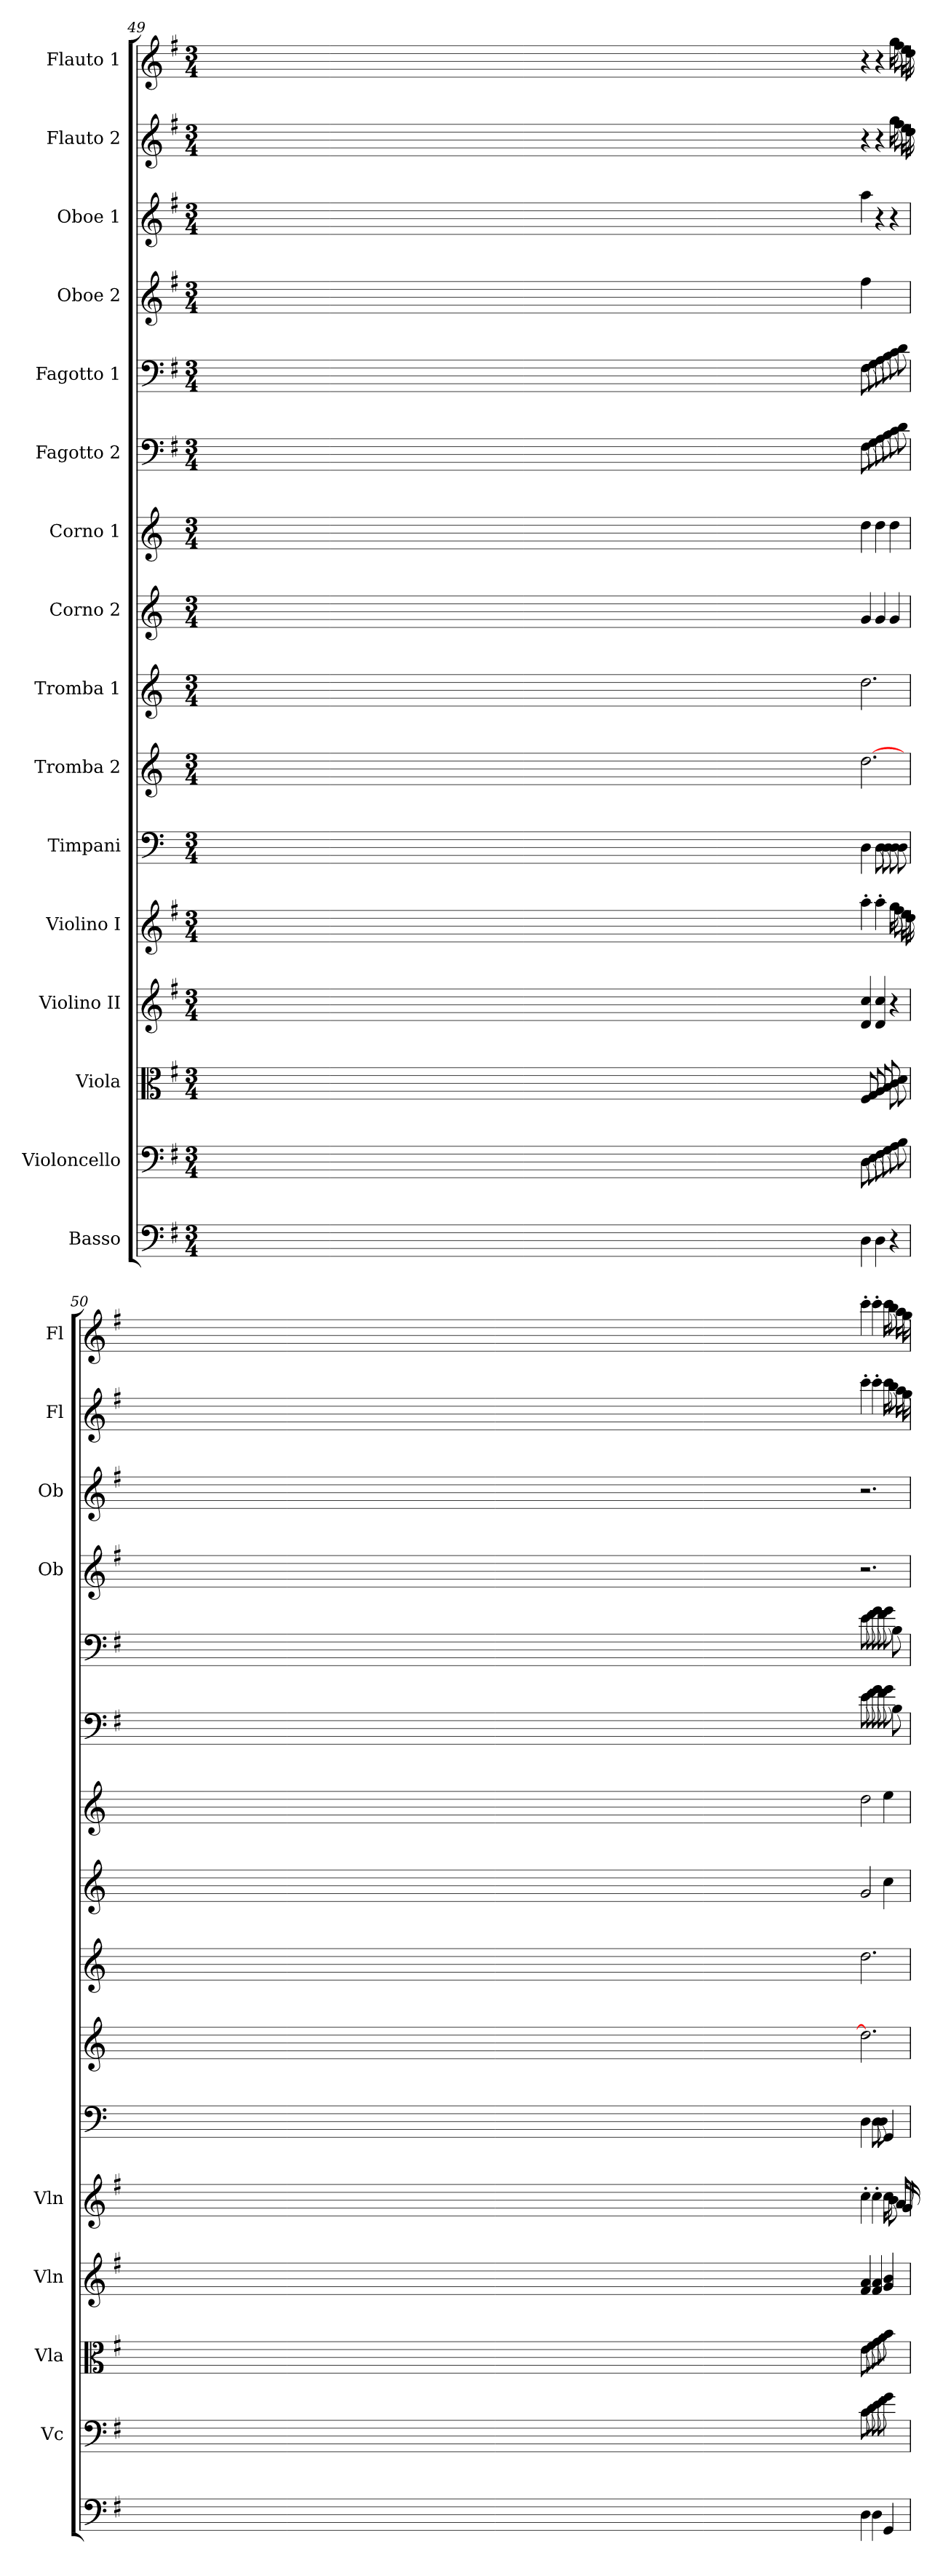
**kern	**kern	**kern	**kern	**kern	**kern	**kern	**kern	**kern	**kern	**kern	**kern	**kern	**kern	**kern	**kern
*part16	*part15	*part14	*part13	*part12	*part11	*part10	*part9	*part8	*part7	*part6	*part5	*part4	*part3	*part2	*part1
*staff16	*staff15	*staff14	*staff13	*staff12	*staff11	*staff10	*staff9	*staff8	*staff7	*staff6	*staff5	*staff4	*staff3	*staff2	*staff1
*I"Basso	*I"Violoncello	*I"Viola	*I"Violino II	*I"Violino I	*I"Timpani	*I"Tromba 2	*I"Tromba 1	*I"Corno 2	*I"Corno 1	*I"Fagotto 2	*I"Fagotto 1	*I"Oboe 2	*I"Oboe 1	*I"Flauto 2	*I"Flauto 1
*	*I'Vc	*I'Vla	*I'Vln	*I'Vln	*	*	*	*	*	*	*	*I'Ob	*I'Ob	*I'Fl	*I'Fl
*clefF4	*clefF4	*clefC3	*clefG2	*clefG2	*clefF4	*clefG2	*clefG2	*clefG2	*clefG2	*clefF4	*clefF4	*clefG2	*clefG2	*clefG2	*clefG2
*ITrd7c12	*	*	*	*	*	*ITrd1c2	*ITrd1c2	*ITrd3c5	*ITrd3c5	*	*	*	*	*	*
*k[f#]	*k[f#]	*k[f#]	*k[f#]	*k[f#]	*	*	*	*	*	*k[f#]	*k[f#]	*k[f#]	*k[f#]	*k[f#]	*k[f#]
*M3/4	*M3/4	*M3/4	*M3/4	*M3/4	*M3/4	*M3/4	*M3/4	*M3/4	*M3/4	*M3/4	*M3/4	*M3/4	*M3/4	*M3/4	*M3/4
=49	=49	=49	=49	=49	=49	=49	=49	=49	=49	=49	=49	=49	=49	=49	=49
1ryy	1ryy	1ryy	1ryy	1ryy	1ryy	1ryy	1ryy	1ryy	1ryy	1ryy	1ryy	1ryy	1ryy	1ryy	1ryy
1ryy	1ryy	1ryy	1ryy	1ryy	1ryy	1ryy	1ryy	1ryy	1ryy	1ryy	1ryy	1ryy	1ryy	1ryy	1ryy
1ryy	1ryy	1ryy	1ryy	1ryy	1ryy	1ryy	1ryy	1ryy	1ryy	1ryy	1ryy	1ryy	1ryy	1ryy	1ryy
1ryy	1ryy	1ryy	1ryy	1ryy	1ryy	1ryy	1ryy	1ryy	1ryy	1ryy	1ryy	1ryy	1ryy	1ryy	1ryy
1ryy	1ryy	1ryy	1ryy	1ryy	1ryy	1ryy	1ryy	1ryy	1ryy	1ryy	1ryy	1ryy	1ryy	1ryy	1ryy
1ryy	1ryy	1ryy	1ryy	1ryy	1ryy	1ryy	1ryy	1ryy	1ryy	1ryy	1ryy	1ryy	1ryy	1ryy	1ryy
1ryy	1ryy	1ryy	1ryy	1ryy	1ryy	1ryy	1ryy	1ryy	1ryy	1ryy	1ryy	1ryy	1ryy	1ryy	1ryy
1ryy	1ryy	1ryy	1ryy	1ryy	1ryy	1ryy	1ryy	1ryy	1ryy	1ryy	1ryy	1ryy	1ryy	1ryy	1ryy
1ryy	1ryy	1ryy	1ryy	1ryy	1ryy	1ryy	1ryy	1ryy	1ryy	1ryy	1ryy	1ryy	1ryy	1ryy	1ryy
1ryy	1ryy	1ryy	1ryy	1ryy	1ryy	1ryy	1ryy	1ryy	1ryy	1ryy	1ryy	1ryy	1ryy	1ryy	1ryy
1ryy	1ryy	1ryy	1ryy	1ryy	1ryy	1ryy	1ryy	1ryy	1ryy	1ryy	1ryy	1ryy	1ryy	1ryy	1ryy
1ryy	1ryy	1ryy	1ryy	1ryy	1ryy	1ryy	1ryy	1ryy	1ryy	1ryy	1ryy	1ryy	1ryy	1ryy	1ryy
1ryy	1ryy	1ryy	1ryy	1ryy	1ryy	1ryy	1ryy	1ryy	1ryy	1ryy	1ryy	1ryy	1ryy	1ryy	1ryy
1ryy	1ryy	1ryy	1ryy	1ryy	1ryy	1ryy	1ryy	1ryy	1ryy	1ryy	1ryy	1ryy	1ryy	1ryy	1ryy
1ryy	1ryy	1ryy	1ryy	1ryy	1ryy	1ryy	1ryy	1ryy	1ryy	1ryy	1ryy	1ryy	1ryy	1ryy	1ryy
1ryy	1ryy	1ryy	1ryy	1ryy	1ryy	1ryy	1ryy	1ryy	1ryy	1ryy	1ryy	1ryy	1ryy	1ryy	1ryy
1ryy	1ryy	1ryy	1ryy	1ryy	1ryy	1ryy	1ryy	1ryy	1ryy	1ryy	1ryy	1ryy	1ryy	1ryy	1ryy
1ryy	1ryy	1ryy	1ryy	1ryy	1ryy	1ryy	1ryy	1ryy	1ryy	1ryy	1ryy	1ryy	1ryy	1ryy	1ryy
1ryy	1ryy	1ryy	1ryy	1ryy	1ryy	1ryy	1ryy	1ryy	1ryy	1ryy	1ryy	1ryy	1ryy	1ryy	1ryy
1ryy	1ryy	1ryy	1ryy	1ryy	1ryy	1ryy	1ryy	1ryy	1ryy	1ryy	1ryy	1ryy	1ryy	1ryy	1ryy
1ryy	1ryy	1ryy	1ryy	1ryy	1ryy	1ryy	1ryy	1ryy	1ryy	1ryy	1ryy	1ryy	1ryy	1ryy	1ryy
1ryy	1ryy	1ryy	1ryy	1ryy	1ryy	1ryy	1ryy	1ryy	1ryy	1ryy	1ryy	1ryy	1ryy	1ryy	1ryy
1ryy	1ryy	1ryy	1ryy	1ryy	1ryy	1ryy	1ryy	1ryy	1ryy	1ryy	1ryy	1ryy	1ryy	1ryy	1ryy
1ryy	1ryy	1ryy	1ryy	1ryy	1ryy	1ryy	1ryy	1ryy	1ryy	1ryy	1ryy	1ryy	1ryy	1ryy	1ryy
1ryy	1ryy	1ryy	1ryy	1ryy	1ryy	1ryy	1ryy	1ryy	1ryy	1ryy	1ryy	1ryy	1ryy	1ryy	1ryy
1ryy	1ryy	1ryy	1ryy	1ryy	1ryy	1ryy	1ryy	1ryy	1ryy	1ryy	1ryy	1ryy	1ryy	1ryy	1ryy
1ryy	1ryy	1ryy	1ryy	1ryy	1ryy	1ryy	1ryy	1ryy	1ryy	1ryy	1ryy	1ryy	1ryy	1ryy	1ryy
1ryy	1ryy	1ryy	1ryy	1ryy	1ryy	1ryy	1ryy	1ryy	1ryy	1ryy	1ryy	1ryy	1ryy	1ryy	1ryy
1ryy	1ryy	1ryy	1ryy	1ryy	1ryy	1ryy	1ryy	1ryy	1ryy	1ryy	1ryy	1ryy	1ryy	1ryy	1ryy
1ryy	1ryy	1ryy	1ryy	1ryy	1ryy	1ryy	1ryy	1ryy	1ryy	1ryy	1ryy	1ryy	1ryy	1ryy	1ryy
1ryy	1ryy	1ryy	1ryy	1ryy	1ryy	1ryy	1ryy	1ryy	1ryy	1ryy	1ryy	1ryy	1ryy	1ryy	1ryy
1ryy	1ryy	1ryy	1ryy	1ryy	1ryy	1ryy	1ryy	1ryy	1ryy	1ryy	1ryy	1ryy	1ryy	1ryy	1ryy
1ryy	1ryy	1ryy	1ryy	1ryy	1ryy	1ryy	1ryy	1ryy	1ryy	1ryy	1ryy	1ryy	1ryy	1ryy	1ryy
1ryy	1ryy	1ryy	1ryy	1ryy	1ryy	1ryy	1ryy	1ryy	1ryy	1ryy	1ryy	1ryy	1ryy	1ryy	1ryy
1ryy	1ryy	1ryy	1ryy	1ryy	1ryy	1ryy	1ryy	1ryy	1ryy	1ryy	1ryy	1ryy	1ryy	1ryy	1ryy
2ryy	2ryy	2ryy	2ryy	2ryy	2ryy	2ryy	2ryy	2ryy	2ryy	2ryy	2ryy	2ryy	2ryy	2ryy	2ryy
16ryy	16ryy	16ryy	16ryy	16ryy	16ryy	16ryy	16ryy	16ryy	16ryy	16ryy	16ryy	16ryy	16ryy	16ryy	16ryy
4DD	8D	8F#	4d 4cc	4aa'	4D	[2.cc	2.cc	4d	4a	8F#	8F#	4ff#	4aa	4r	4r
.	8E	8G	.	.	.	.	.	.	.	8G	8G	.	.	.	.
4DD	8F#	8A	4d 4cc	4aa'	8D	.	.	4d	4a	8A	8A	4ryy	4r	4r	4r
.	8G	8B	.	.	8D	.	.	.	.	8B	8B	.	.	.	.
4r	8A	8c	4r	16gg	8D	.	.	4d	4a	8c	8c	4ryy	4r	16gg	16gg
.	.	.	.	8ff#	.	.	.	.	.	.	.	.	.	8ff#	8ff#
.	8B	8d	.	.	8D	.	.	.	.	8d	8d	.	.	.	.
.	.	.	.	16ee	.	.	.	.	.	.	.	.	.	16ee	16ee
16ryy	16ryy	16ryy	16ryy	16dd	16ryy	16ryy	16ryy	16ryy	16ryy	16ryy	16ryy	16ryy	16ryy	16dd	16dd
=50	=50	=50	=50	=50	=50	=50	=50	=50	=50	=50	=50	=50	=50	=50	=50
1ryy	1ryy	1ryy	1ryy	1ryy	1ryy	1ryy	1ryy	1ryy	1ryy	1ryy	1ryy	1ryy	1ryy	1ryy	1ryy
1ryy	1ryy	1ryy	1ryy	1ryy	1ryy	1ryy	1ryy	1ryy	1ryy	1ryy	1ryy	1ryy	1ryy	1ryy	1ryy
1ryy	1ryy	1ryy	1ryy	1ryy	1ryy	1ryy	1ryy	1ryy	1ryy	1ryy	1ryy	1ryy	1ryy	1ryy	1ryy
1ryy	1ryy	1ryy	1ryy	1ryy	1ryy	1ryy	1ryy	1ryy	1ryy	1ryy	1ryy	1ryy	1ryy	1ryy	1ryy
1ryy	1ryy	1ryy	1ryy	1ryy	1ryy	1ryy	1ryy	1ryy	1ryy	1ryy	1ryy	1ryy	1ryy	1ryy	1ryy
1ryy	1ryy	1ryy	1ryy	1ryy	1ryy	1ryy	1ryy	1ryy	1ryy	1ryy	1ryy	1ryy	1ryy	1ryy	1ryy
1ryy	1ryy	1ryy	1ryy	1ryy	1ryy	1ryy	1ryy	1ryy	1ryy	1ryy	1ryy	1ryy	1ryy	1ryy	1ryy
1ryy	1ryy	1ryy	1ryy	1ryy	1ryy	1ryy	1ryy	1ryy	1ryy	1ryy	1ryy	1ryy	1ryy	1ryy	1ryy
1ryy	1ryy	1ryy	1ryy	1ryy	1ryy	1ryy	1ryy	1ryy	1ryy	1ryy	1ryy	1ryy	1ryy	1ryy	1ryy
1ryy	1ryy	1ryy	1ryy	1ryy	1ryy	1ryy	1ryy	1ryy	1ryy	1ryy	1ryy	1ryy	1ryy	1ryy	1ryy
1ryy	1ryy	1ryy	1ryy	1ryy	1ryy	1ryy	1ryy	1ryy	1ryy	1ryy	1ryy	1ryy	1ryy	1ryy	1ryy
1ryy	1ryy	1ryy	1ryy	1ryy	1ryy	1ryy	1ryy	1ryy	1ryy	1ryy	1ryy	1ryy	1ryy	1ryy	1ryy
1ryy	1ryy	1ryy	1ryy	1ryy	1ryy	1ryy	1ryy	1ryy	1ryy	1ryy	1ryy	1ryy	1ryy	1ryy	1ryy
1ryy	1ryy	1ryy	1ryy	1ryy	1ryy	1ryy	1ryy	1ryy	1ryy	1ryy	1ryy	1ryy	1ryy	1ryy	1ryy
1ryy	1ryy	1ryy	1ryy	1ryy	1ryy	1ryy	1ryy	1ryy	1ryy	1ryy	1ryy	1ryy	1ryy	1ryy	1ryy
1ryy	1ryy	1ryy	1ryy	1ryy	1ryy	1ryy	1ryy	1ryy	1ryy	1ryy	1ryy	1ryy	1ryy	1ryy	1ryy
1ryy	1ryy	1ryy	1ryy	1ryy	1ryy	1ryy	1ryy	1ryy	1ryy	1ryy	1ryy	1ryy	1ryy	1ryy	1ryy
1ryy	1ryy	1ryy	1ryy	1ryy	1ryy	1ryy	1ryy	1ryy	1ryy	1ryy	1ryy	1ryy	1ryy	1ryy	1ryy
1ryy	1ryy	1ryy	1ryy	1ryy	1ryy	1ryy	1ryy	1ryy	1ryy	1ryy	1ryy	1ryy	1ryy	1ryy	1ryy
1ryy	1ryy	1ryy	1ryy	1ryy	1ryy	1ryy	1ryy	1ryy	1ryy	1ryy	1ryy	1ryy	1ryy	1ryy	1ryy
1ryy	1ryy	1ryy	1ryy	1ryy	1ryy	1ryy	1ryy	1ryy	1ryy	1ryy	1ryy	1ryy	1ryy	1ryy	1ryy
1ryy	1ryy	1ryy	1ryy	1ryy	1ryy	1ryy	1ryy	1ryy	1ryy	1ryy	1ryy	1ryy	1ryy	1ryy	1ryy
1ryy	1ryy	1ryy	1ryy	1ryy	1ryy	1ryy	1ryy	1ryy	1ryy	1ryy	1ryy	1ryy	1ryy	1ryy	1ryy
1ryy	1ryy	1ryy	1ryy	1ryy	1ryy	1ryy	1ryy	1ryy	1ryy	1ryy	1ryy	1ryy	1ryy	1ryy	1ryy
1ryy	1ryy	1ryy	1ryy	1ryy	1ryy	1ryy	1ryy	1ryy	1ryy	1ryy	1ryy	1ryy	1ryy	1ryy	1ryy
1ryy	1ryy	1ryy	1ryy	1ryy	1ryy	1ryy	1ryy	1ryy	1ryy	1ryy	1ryy	1ryy	1ryy	1ryy	1ryy
1ryy	1ryy	1ryy	1ryy	1ryy	1ryy	1ryy	1ryy	1ryy	1ryy	1ryy	1ryy	1ryy	1ryy	1ryy	1ryy
1ryy	1ryy	1ryy	1ryy	1ryy	1ryy	1ryy	1ryy	1ryy	1ryy	1ryy	1ryy	1ryy	1ryy	1ryy	1ryy
1ryy	1ryy	1ryy	1ryy	1ryy	1ryy	1ryy	1ryy	1ryy	1ryy	1ryy	1ryy	1ryy	1ryy	1ryy	1ryy
1ryy	1ryy	1ryy	1ryy	1ryy	1ryy	1ryy	1ryy	1ryy	1ryy	1ryy	1ryy	1ryy	1ryy	1ryy	1ryy
1ryy	1ryy	1ryy	1ryy	1ryy	1ryy	1ryy	1ryy	1ryy	1ryy	1ryy	1ryy	1ryy	1ryy	1ryy	1ryy
1ryy	1ryy	1ryy	1ryy	1ryy	1ryy	1ryy	1ryy	1ryy	1ryy	1ryy	1ryy	1ryy	1ryy	1ryy	1ryy
1ryy	1ryy	1ryy	1ryy	1ryy	1ryy	1ryy	1ryy	1ryy	1ryy	1ryy	1ryy	1ryy	1ryy	1ryy	1ryy
1ryy	1ryy	1ryy	1ryy	1ryy	1ryy	1ryy	1ryy	1ryy	1ryy	1ryy	1ryy	1ryy	1ryy	1ryy	1ryy
1ryy	1ryy	1ryy	1ryy	1ryy	1ryy	1ryy	1ryy	1ryy	1ryy	1ryy	1ryy	1ryy	1ryy	1ryy	1ryy
1ryy	1ryy	1ryy	1ryy	1ryy	1ryy	1ryy	1ryy	1ryy	1ryy	1ryy	1ryy	1ryy	1ryy	1ryy	1ryy
4ryy	4ryy	4ryy	4ryy	4ryy	4ryy	4ryy	4ryy	4ryy	4ryy	4ryy	4ryy	4ryy	4ryy	4ryy	4ryy
16ryy	16ryy	16ryy	16ryy	16ryy	16ryy	16ryy	16ryy	16ryy	16ryy	16ryy	16ryy	16ryy	16ryy	16ryy	16ryy
4DD	8c	8e	4f# 4a	4cc'	4D	2.cc]	2.cc	2d	2a	8e	8e	2.r	2.r	4ccc'	4ccc'
.	8d	8f#	.	.	.	.	.	.	.	8f#	8f#	.	.	.	.
4DD	8e	8g	4f# 4a	4cc'	8D	.	.	.	.	8g	8g	.	.	4ccc'	4ccc'
.	8f#	8a	.	.	8D	.	.	.	.	8f#	8f#	.	.	.	.
4GGG	4g	4b	4g 4b	16cc	4GG	.	.	4g	4b	8g	8g	.	.	16ccc	16ccc
.	.	.	.	8b	.	.	.	.	.	.	.	.	.	8bb	8bb
.	.	.	.	.	.	.	.	.	.	8B	8B	.	.	.	.
.	.	.	.	16a	.	.	.	.	.	.	.	.	.	16aa	16aa
16ryy	16ryy	16ryy	16ryy	16g	16ryy	16ryy	16ryy	16ryy	16ryy	16ryy	16ryy	16ryy	16ryy	16gg	16gg
=	=	=	=	=	=	=	=	=	=	=	=	=	=	=	=
*-	*-	*-	*-	*-	*-	*-	*-	*-	*-	*-	*-	*-	*-	*-	*-
